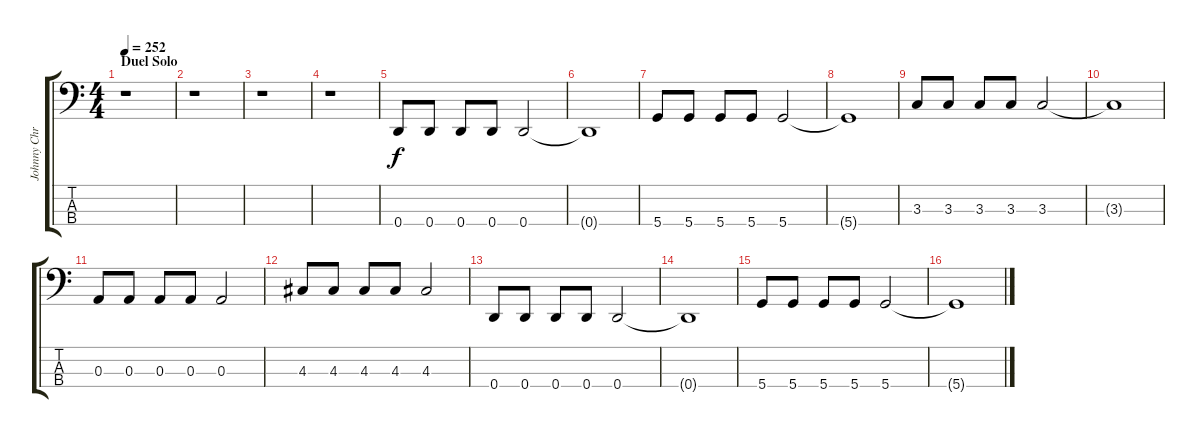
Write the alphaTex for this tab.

\track ("Johnny Christ" "Johnny Chr") {instrument electricbasspick}
\staff {score tabs}
\tuning (G2 D2 A1 D1) {hide}
\ts (4 4)
\section ("" "Duel Solo")
\tempo 252
\clef f4
\ks c
r.1{dy f} |
r.1 |
r.1 |
r.1 |
0.4.8 0.4.8 0.4.8 0.4.8 0.4.2 |
0.4{t}.1 |
5.4.8 5.4.8 5.4.8 5.4.8 5.4.2 |
5.4{t}.1 |
3.3.8 3.3.8 3.3.8 3.3.8 3.3.2 |
3.3{t}.1 |
0.3.8 0.3.8 0.3.8 0.3.8 0.3.2 |
4.3.8 4.3.8 4.3.8 4.3.8 4.3.2 |
0.4.8 0.4.8 0.4.8 0.4.8 0.4.2 |
0.4{t}.1 |
5.4.8 5.4.8 5.4.8 5.4.8 5.4.2 |
5.4{t}.1
